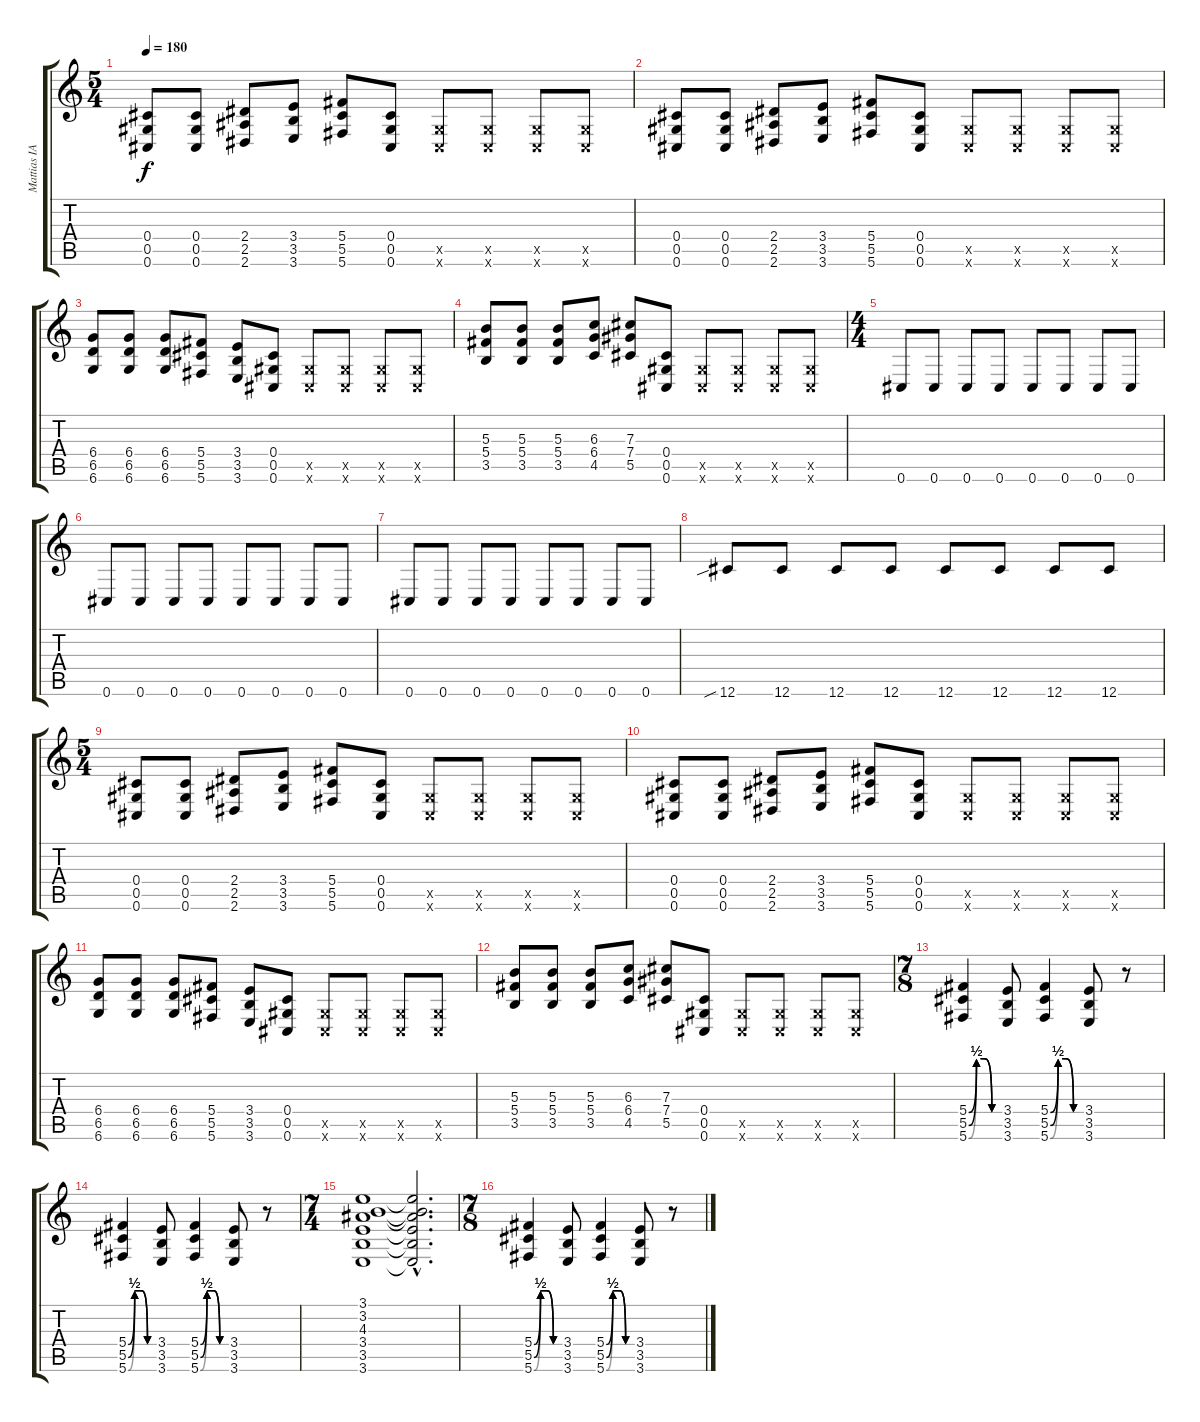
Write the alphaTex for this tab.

\track ("Mattias IA Eklundh" "Mattias IA") {instrument distortionguitar}
\staff {score tabs}
\tuning (Db4 Ab3 Gb3 Db3 Ab2 Db2) {hide}
\ts (5 4)
\tempo 180
\clef g2
\ks c
(0.4 0.5 0.6).8{dy f} (0.4 0.5 0.6).8 (2.4 2.5 2.6).8 (3.4 3.5 3.6).8 (5.4 5.5 5.6).8 (0.4 0.5 0.6).8 (0.5{x} 0.6{x}).8 (0.5{x} 0.6{x}).8 (0.5{x} 0.6{x}).8 (0.5{x} 0.6{x}).8 |
(0.4 0.5 0.6).8 (0.4 0.5 0.6).8 (2.4 2.5 2.6).8 (3.4 3.5 3.6).8 (5.4 5.5 5.6).8 (0.4 0.5 0.6).8 (0.5{x} 0.6{x}).8 (0.5{x} 0.6{x}).8 (0.5{x} 0.6{x}).8 (0.5{x} 0.6{x}).8 |
(6.4 6.5 6.6).8 (6.4 6.5 6.6).8 (6.4 6.5 6.6).8 (5.4 5.5 5.6).8 (3.4 3.5 3.6).8 (0.4 0.5 0.6).8 (0.5{x} 0.6{x}).8 (0.5{x} 0.6{x}).8 (0.5{x} 0.6{x}).8 (0.5{x} 0.6{x}).8 |
(5.3 5.4 3.5).8 (5.3 5.4 3.5).8 (5.3 5.4 3.5).8 (6.3 6.4 4.5).8 (7.3 7.4 5.5).8 (0.4 0.5 0.6).8 (0.5{x} 0.6{x}).8 (0.5{x} 0.6{x}).8 (0.5{x} 0.6{x}).8 (0.5{x} 0.6{x}).8 |
\ts (4 4)
0.6.8 0.6.8 0.6.8 0.6.8 0.6.8 0.6.8 0.6.8 0.6.8 |
0.6.8 0.6.8 0.6.8 0.6.8 0.6.8 0.6.8 0.6.8 0.6.8 |
0.6.8 0.6.8 0.6.8 0.6.8 0.6.8 0.6.8 0.6.8 0.6.8 |
12.6{sib}.8 12.6.8 12.6.8 12.6.8 12.6.8 12.6.8 12.6.8 12.6.8 |
\ts (5 4)
(0.4 0.5 0.6).8 (0.4 0.5 0.6).8 (2.4 2.5 2.6).8 (3.4 3.5 3.6).8 (5.4 5.5 5.6).8 (0.4 0.5 0.6).8 (0.5{x} 0.6{x}).8 (0.5{x} 0.6{x}).8 (0.5{x} 0.6{x}).8 (0.5{x} 0.6{x}).8 |
(0.4 0.5 0.6).8 (0.4 0.5 0.6).8 (2.4 2.5 2.6).8 (3.4 3.5 3.6).8 (5.4 5.5 5.6).8 (0.4 0.5 0.6).8 (0.5{x} 0.6{x}).8 (0.5{x} 0.6{x}).8 (0.5{x} 0.6{x}).8 (0.5{x} 0.6{x}).8 |
(6.4 6.5 6.6).8 (6.4 6.5 6.6).8 (6.4 6.5 6.6).8 (5.4 5.5 5.6).8 (3.4 3.5 3.6).8 (0.4 0.5 0.6).8 (0.5{x} 0.6{x}).8 (0.5{x} 0.6{x}).8 (0.5{x} 0.6{x}).8 (0.5{x} 0.6{x}).8 |
(5.3 5.4 3.5).8 (5.3 5.4 3.5).8 (5.3 5.4 3.5).8 (6.3 6.4 4.5).8 (7.3 7.4 5.5).8 (0.4 0.5 0.6).8 (0.5{x} 0.6{x}).8 (0.5{x} 0.6{x}).8 (0.5{x} 0.6{x}).8 (0.5{x} 0.6{x}).8 |
\ts (7 8)
(5.4{be (custom 0 0 15 2 30 2 45 0 60 0)} 5.5{be (custom 0 0 15 2 30 2 45 0 60 0)} 5.6{be (custom 0 0 15 2 30 2 45 0 60 0)}).4 (3.4 3.5 3.6).8 (5.4{be (custom 0 0 15 2 30 2 45 0 60 0)} 5.5{be (custom 0 0 15 2 30 2 45 0 60 0)} 5.6{be (custom 0 0 15 2 30 2 45 0 60 0)}).4 (3.4 3.5 3.6).8 r.8 |
(5.4{be (custom 0 0 15 2 30 2 45 0 60 0)} 5.5{be (custom 0 0 15 2 30 2 45 0 60 0)} 5.6{be (custom 0 0 15 2 30 2 45 0 60 0)}).4 (3.4 3.5 3.6).8 (5.4{be (custom 0 0 15 2 30 2 45 0 60 0)} 5.5{be (custom 0 0 15 2 30 2 45 0 60 0)} 5.6{be (custom 0 0 15 2 30 2 45 0 60 0)}).4 (3.4 3.5 3.6).8 r.8 |
\ts (7 4)
(3.1 3.2 4.3 3.4 3.5 3.6).1 (3.1{hac t} 3.2{hac t} 4.3{hac t} 3.4{hac t} 3.5{hac t} 3.6{hac t}).2{d} |
\ts (7 8)
(5.4{be (custom 0 0 15 2 30 2 45 0 60 0)} 5.5{be (custom 0 0 15 2 30 2 45 0 60 0)} 5.6{be (custom 0 0 15 2 30 2 45 0 60 0)}).4 (3.4 3.5 3.6).8 (5.4{be (custom 0 0 15 2 30 2 45 0 60 0)} 5.5{be (custom 0 0 15 2 30 2 45 0 60 0)} 5.6{be (custom 0 0 15 2 30 2 45 0 60 0)}).4 (3.4 3.5 3.6).8 r.8
